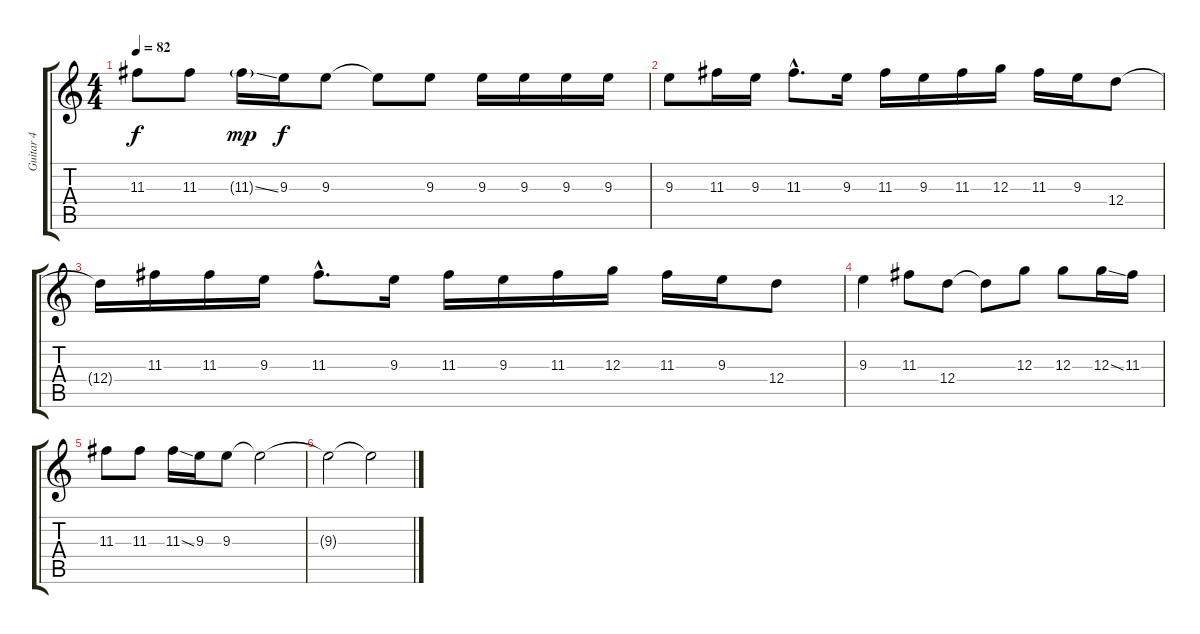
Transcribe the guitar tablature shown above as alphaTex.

\track ("Guitar 4" "Guitar 4") {instrument distortionguitar}
\staff {score tabs}
\tuning (E4 B3 G3 D3 A2 E2) {hide}
\ts (4 4)
\tempo 82
\clef g2
\ks c
11.3.8{dy f} 11.3.8 11.3{ss g}.16{dy mp} 9.3.16{dy f} 9.3.8 9.3{t}.8 9.3.8 9.3.16 9.3.16 9.3.16 9.3.16 |
9.3.8 11.3.16 9.3.16 11.3{hac}.8{d} 9.3.16 11.3.16 9.3.16 11.3.16 12.3.16 11.3.16 9.3.16 12.4.8 |
12.4{t}.16 11.3.16 11.3.16 9.3.16 11.3{hac}.8{d} 9.3.16 11.3.16 9.3.16 11.3.16 12.3.16 11.3.16 9.3.16 12.4.8 |
9.3.4 11.3.8 12.4.8 12.4{t}.8 12.3.8 12.3.8 12.3{ss}.16 11.3.16 |
11.3.8 11.3.8 11.3{ss}.16 9.3.16 9.3.8 9.3{t}.2{volume 0} |
9.3{t}.2 9.3{t}.2
